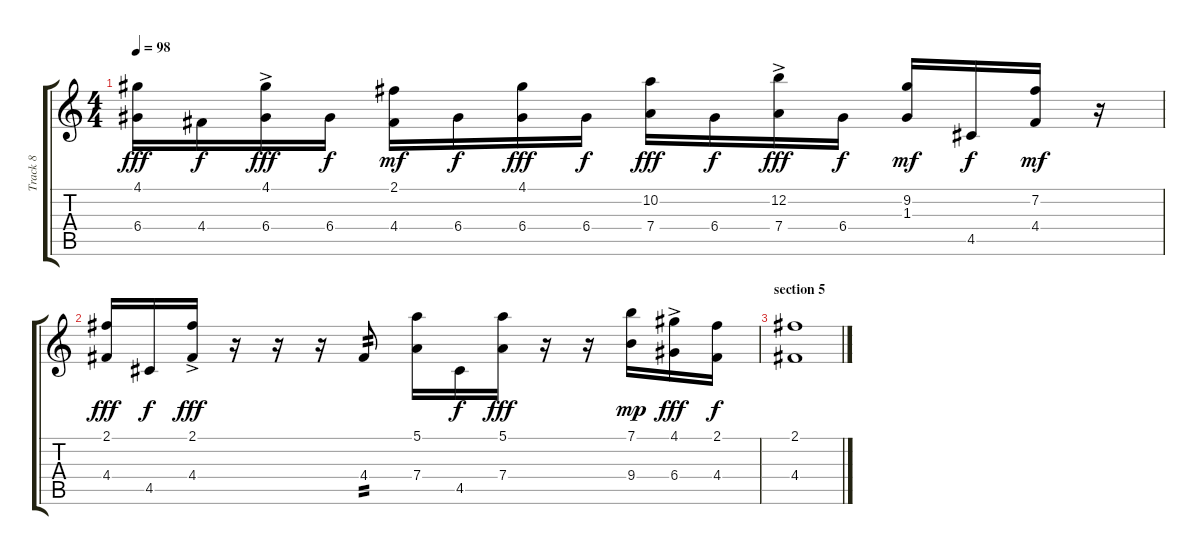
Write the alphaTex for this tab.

\track ("Track 8" "Track 8") {instrument contrabass}
\staff {score tabs}
\tuning (E4 B3 G3 D3 A2 E2) {hide}
\ts (4 4)
\tempo 98
\clef g2
\ks c
(4.1 6.4).16{dy fff} 4.4.16{dy f} (4.1 6.4{ac}).16{dy fff} 6.4.16{dy f} (2.1 4.4).16{dy mf} 6.4.16{dy f} (4.1 6.4).16{dy fff} 6.4.16{dy f} (10.2 7.4).16{dy fff} 6.4.16{dy f} (12.2 7.4{ac}).16{dy fff} 6.4.16{dy f} (9.2 1.3).16{dy mf} 4.5.16{dy f} (7.2 4.4).16{dy mf} r.16 |
(2.1 4.4).16{dy fff} 4.5.16{dy f} (2.1 4.4{ac}).16{dy fff} r.16 r.16 r.16 4.4.8{tp 2} (5.1 7.4).16 4.5.16{dy f} (5.1 7.4).16{dy fff} r.16 r.16 (7.1 9.4).16{dy mp} (4.1 6.4{ac}).16{dy fff} (2.1 4.4).16{dy f} |
\section ("" "section 5")
(2.1 4.4).1{volume 4 instrument contrabass}
